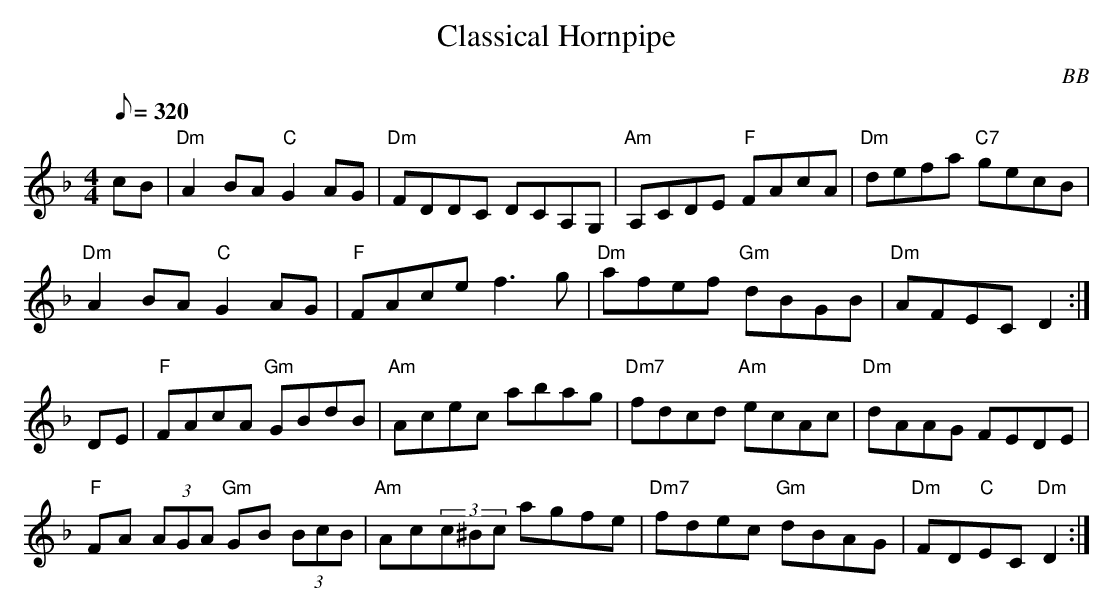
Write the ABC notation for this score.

X:1
T: Classical Hornpipe
C: BB
Q: 1/8=320
M: 4/4
L: 1/8
K: Dm
cB|"Dm"A2 BA "C"G2 AG|"Dm"FDDC DCA,G,|"Am"A,CDE "F"FAcA|"Dm"defa "C7"gecB |
"Dm"A2 BA "C"G2 AG|"F"FAce f3 g|"Dm"afef "Gm"dBGB|"Dm"AFEC D2 :|
DE|"F"FAcA "Gm"GBdB|"Am"Acec abag|"Dm7"fdcd "Am"ecAc|"Dm"dAAG FEDE |
"F"FA (3AGA "Gm"GB (3BcB|"Am"Ac(3c^Bc agfe|"Dm7"fdec "Gm"dBAG|\
"Dm"FD"C"EC "Dm"D2 :|
